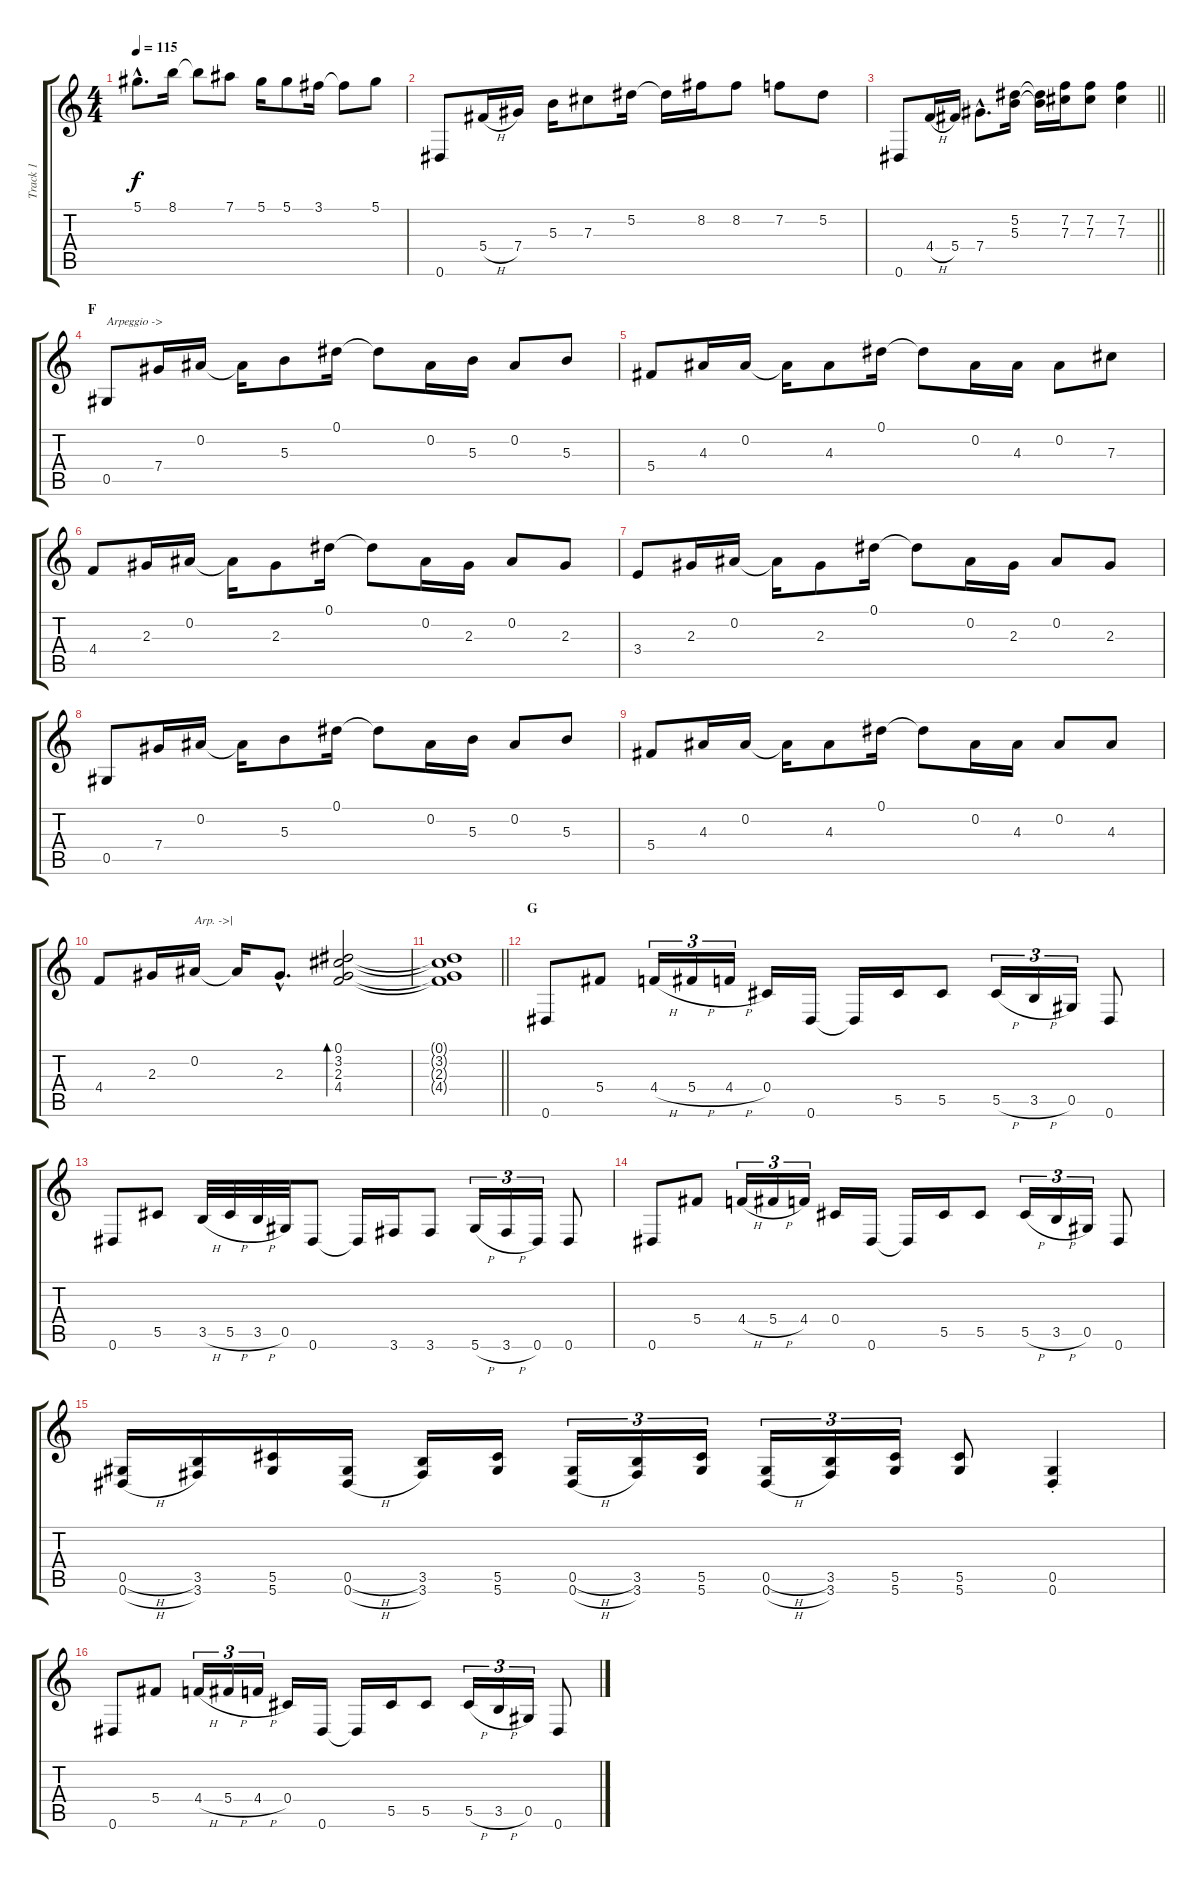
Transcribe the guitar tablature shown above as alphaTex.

\track ("Track 1" "Track 1") {instrument acousticguitarsteel}
\staff {score tabs}
\tuning (Eb4 Bb3 Gb3 Db3 Ab2 Eb2) {hide}
\ts (4 4)
\tempo 115
\clef g2
\ks c
5.1{hac t}.8{d dy f} 8.1.16 8.1{t}.8 7.1.8 5.1.16 5.1.8 3.1.16 3.1{t}.8 5.1.8 |
0.6.8 5.4{h}.16 7.4.16 5.3.16 7.3.8 5.2.16 5.2{t}.16 8.2.16 8.2.8 7.2.8 5.2.8 |
\barLineRight lightlight
0.6.8 4.4{h}.16 5.4.16 7.4{hac}.8{d} (5.2 5.3).16 (5.2{t} 5.3{t}).16 (7.2 7.3).16 (7.2 7.3).8 (7.2 7.3).4 |
\section ("" "F")
0.5.8{txt "Arpeggio ->"} 7.4.16 0.2.16 0.2{t}.16 5.3.8 0.1.16 0.1{t}.8 0.2.16 5.3.16 0.2.8 5.3.8 |
5.4.8 4.3.16 0.2.16 0.2{t}.16 4.3.8 0.1.16 0.1{t}.8 0.2.16 4.3.16 0.2.8 7.3.8 |
4.4.8 2.3.16 0.2.16 0.2{t}.16 2.3.8 0.1.16 0.1{t}.8 0.2.16 2.3.16 0.2.8 2.3.8 |
3.4.8 2.3.16 0.2.16 0.2{t}.16 2.3.8 0.1.16 0.1{t}.8 0.2.16 2.3.16 0.2.8 2.3.8 |
0.5.8 7.4.16 0.2.16 0.2{t}.16 5.3.8 0.1.16 0.1{t}.8 0.2.16 5.3.16 0.2.8 5.3.8 |
5.4.8 4.3.16 0.2.16 0.2{t}.16 4.3.8 0.1.16 0.1{t}.8 0.2.16 4.3.16 0.2.8 4.3.8 |
4.4.8 2.3.16 0.2.16{txt "Arp. ->|"} 0.2{t}.16 2.3{hac}.8{d} (0.1 3.2 2.3 4.4).2{bd 240} |
\barLineRight lightlight
(0.1{t} 3.2{t} 2.3{t} 4.4{t}).1 |
\section ("" "G")
0.6.8 5.4.8 4.4{h}.16{tu (3 2)} 5.4{h}.16{tu (3 2)} 4.4{h}.16{tu (3 2)} 0.4.16 0.6.16 0.6{t}.16 5.5.16 5.5.8 5.5{h}.16{tu (3 2)} 3.5{h}.16{tu (3 2)} 0.5.16{tu (3 2)} 0.6.8 |
0.6.8 5.5.8 3.5{h}.32 5.5{h}.32 3.5{h}.32 0.5.32 0.6.8 0.6{t}.16 3.6.16 3.6.8 5.6{h}.16{tu (3 2)} 3.6{h}.16{tu (3 2)} 0.6.16{tu (3 2)} 0.6.8 |
0.6.8 5.4.8 4.4{h}.16{tu (3 2)} 5.4{h}.16{tu (3 2)} 4.4.16{tu (3 2)} 0.4.16 0.6.16 0.6{t}.16 5.5.16 5.5.8 5.5{h}.16{tu (3 2)} 3.5{h}.16{tu (3 2)} 0.5.16{tu (3 2)} 0.6.8 |
(0.5{h} 0.6{h}).16 (3.5 3.6).16 (5.5 5.6).16 (0.5{h} 0.6{h}).16 (3.5 3.6).16 (5.5 5.6).16 (0.5{h} 0.6{h}).16{tu (3 2)} (3.5 3.6).16{tu (3 2)} (5.5 5.6).16{tu (3 2)} (0.5{h} 0.6{h}).16{tu (3 2)} (3.5 3.6).16{tu (3 2)} (5.5 5.6).16{tu (3 2)} (5.5 5.6).8 (0.5{st} 0.6{st}).4 |
0.6.8 5.4.8 4.4{h}.16{tu (3 2)} 5.4{h}.16{tu (3 2)} 4.4{h}.16{tu (3 2)} 0.4.16 0.6.16 0.6{t}.16 5.5.16 5.5.8 5.5{h}.16{tu (3 2)} 3.5{h}.16{tu (3 2)} 0.5.16{tu (3 2)} 0.6.8
